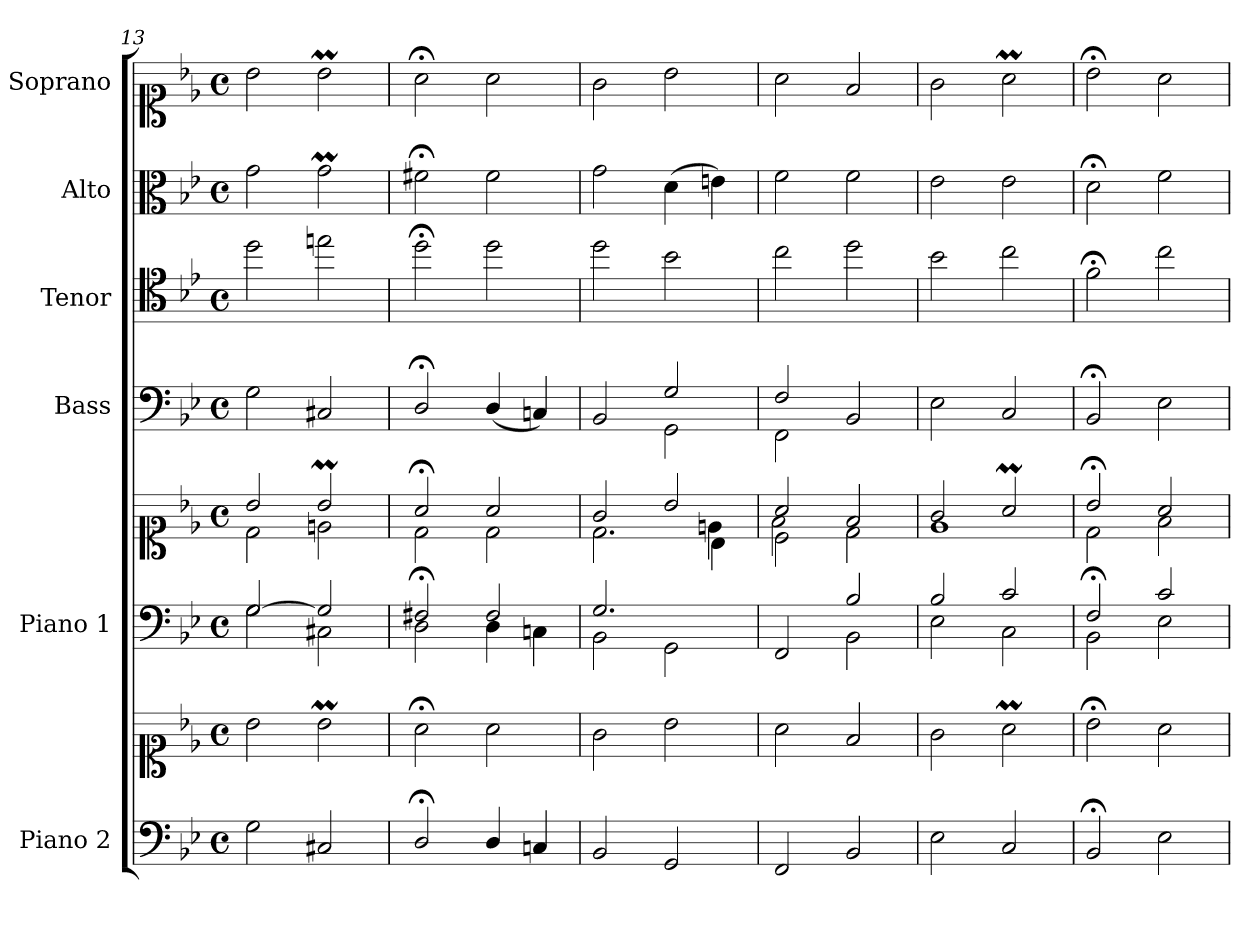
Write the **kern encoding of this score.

**kern	**kern	**kern	**kern	**kern	**kern	**kern	**kern
*part6	*part6	*part5	*part5	*part4	*part3	*part2	*part1
*staff8	*staff7	*staff6	*staff5	*staff4	*staff3	*staff2	*staff1
*I"Piano 2	*	*I"Piano 1	*	*I"Bass	*I"Tenor	*I"Alto	*I"Soprano
*I'Pno 2	*	*I'Pno 1	*	*I'B.	*I'T.	*I'A.	*I'S.
*clefF4	*clefC1	*clefF4	*clefC1	*clefF4	*clefC4	*clefC3	*clefC1
*	*	*	*	*	*ITrd7c12	*	*
*k[b-e-]	*k[b-e-]	*k[b-e-]	*k[b-e-]	*k[b-e-]	*k[b-e-]	*k[b-e-]	*k[b-e-]
*B-:	*B-:	*B-:	*B-:	*B-:	*B-:	*B-:	*B-:
*M4/4	*M4/4	*M4/4	*M4/4	*M4/4	*M4/4	*M4/4	*M4/4
*met(c)	*met(c)	*met(c)	*met(c)	*met(c)	*met(c)	*met(c)	*met(c)
=13	=13	=13	=13	=13	=13	=13	=13
*	*	*^	*^	*	*	*	*
2G\	2b-\	[>2G/	2G\	2b-/	2d\	2G\	2d\	2g\	2b-\
2C#X/	2b-M\	2G/]	2C#X\	2b-M/	2en\	2C#X/	2en\	2gM\	2b-M\
=14	=14	=14	=14	=14	=14	=14	=14	=14	=14
2D;/	2a;<\	2F#X;/	2D\	2a;</	2d\	2D;</	2d;<\	2f#X;<\	2a;<\
4Di/	2a\	2F#/	4D\	2a/	2d\	(4D/	2d\	2f#\	2a\
4Cni/	.	.	4Cn\	.	.	4Cn/)	.	.	.
=15	=15	=15	=15	=15	=15	=15	=15	=15	=15
*	*	*	*	*	*^	*^	*	*	*
2BB-/	2g\	2.G/	2BB-\	2g/	2.ryy	2.d\	2BB-/	2ryy	2d\	2g\	2g\
2GG/	2b-\	.	2GG\	2b-/	.	.	2G/	2GG\	2B-\	(4d\	2b-\
.	.	4ryy	.	.	4B-\	4en\	.	.	.	4en\)	.
=16	=16	=16	=16	=16	=16	=16	=16	=16	=16	=16	=16
2FF/	2a\	2ryy	2FF/	2a/	2c\	2f\	2F/	2FF\	2c\	2f\	2a\
2BB-/	2f/	2B-/	2BB-\	2f/	2ryy	2d\	2BB-/	2ryy	2d\	2f\	2f/
*	*	*	*	*	*v	*v	*	*	*	*	*
*	*	*	*	*	*	*v	*v	*	*	*
=17	=17	=17	=17	=17	=17	=17	=17	=17	=17
2E-\	2g\	2B-/	2E-\	2g/	1e-\	2E-\	2B-\	2e-\	2g\
2C/	2am\	2c/	2C\	2am/	.	2C/	2c\	2e-\	2am\
=18	=18	=18	=18	=18	=18	=18	=18	=18	=18
2BB-;/	2b-;<\	2F;/	2BB-\	2b-;</	2d\	2BB-;</	2F;<\	2d;<\	2b-;<\
2E-\	2a\	2c/	2E-\	2a/	2f\	2E-\	2c\	2f\	2a\
*	*	*v	*v	*	*	*	*	*	*
*	*	*	*v	*v	*	*	*	*
=	=	=	=	=	=	=	=
*-	*-	*-	*-	*-	*-	*-	*-
